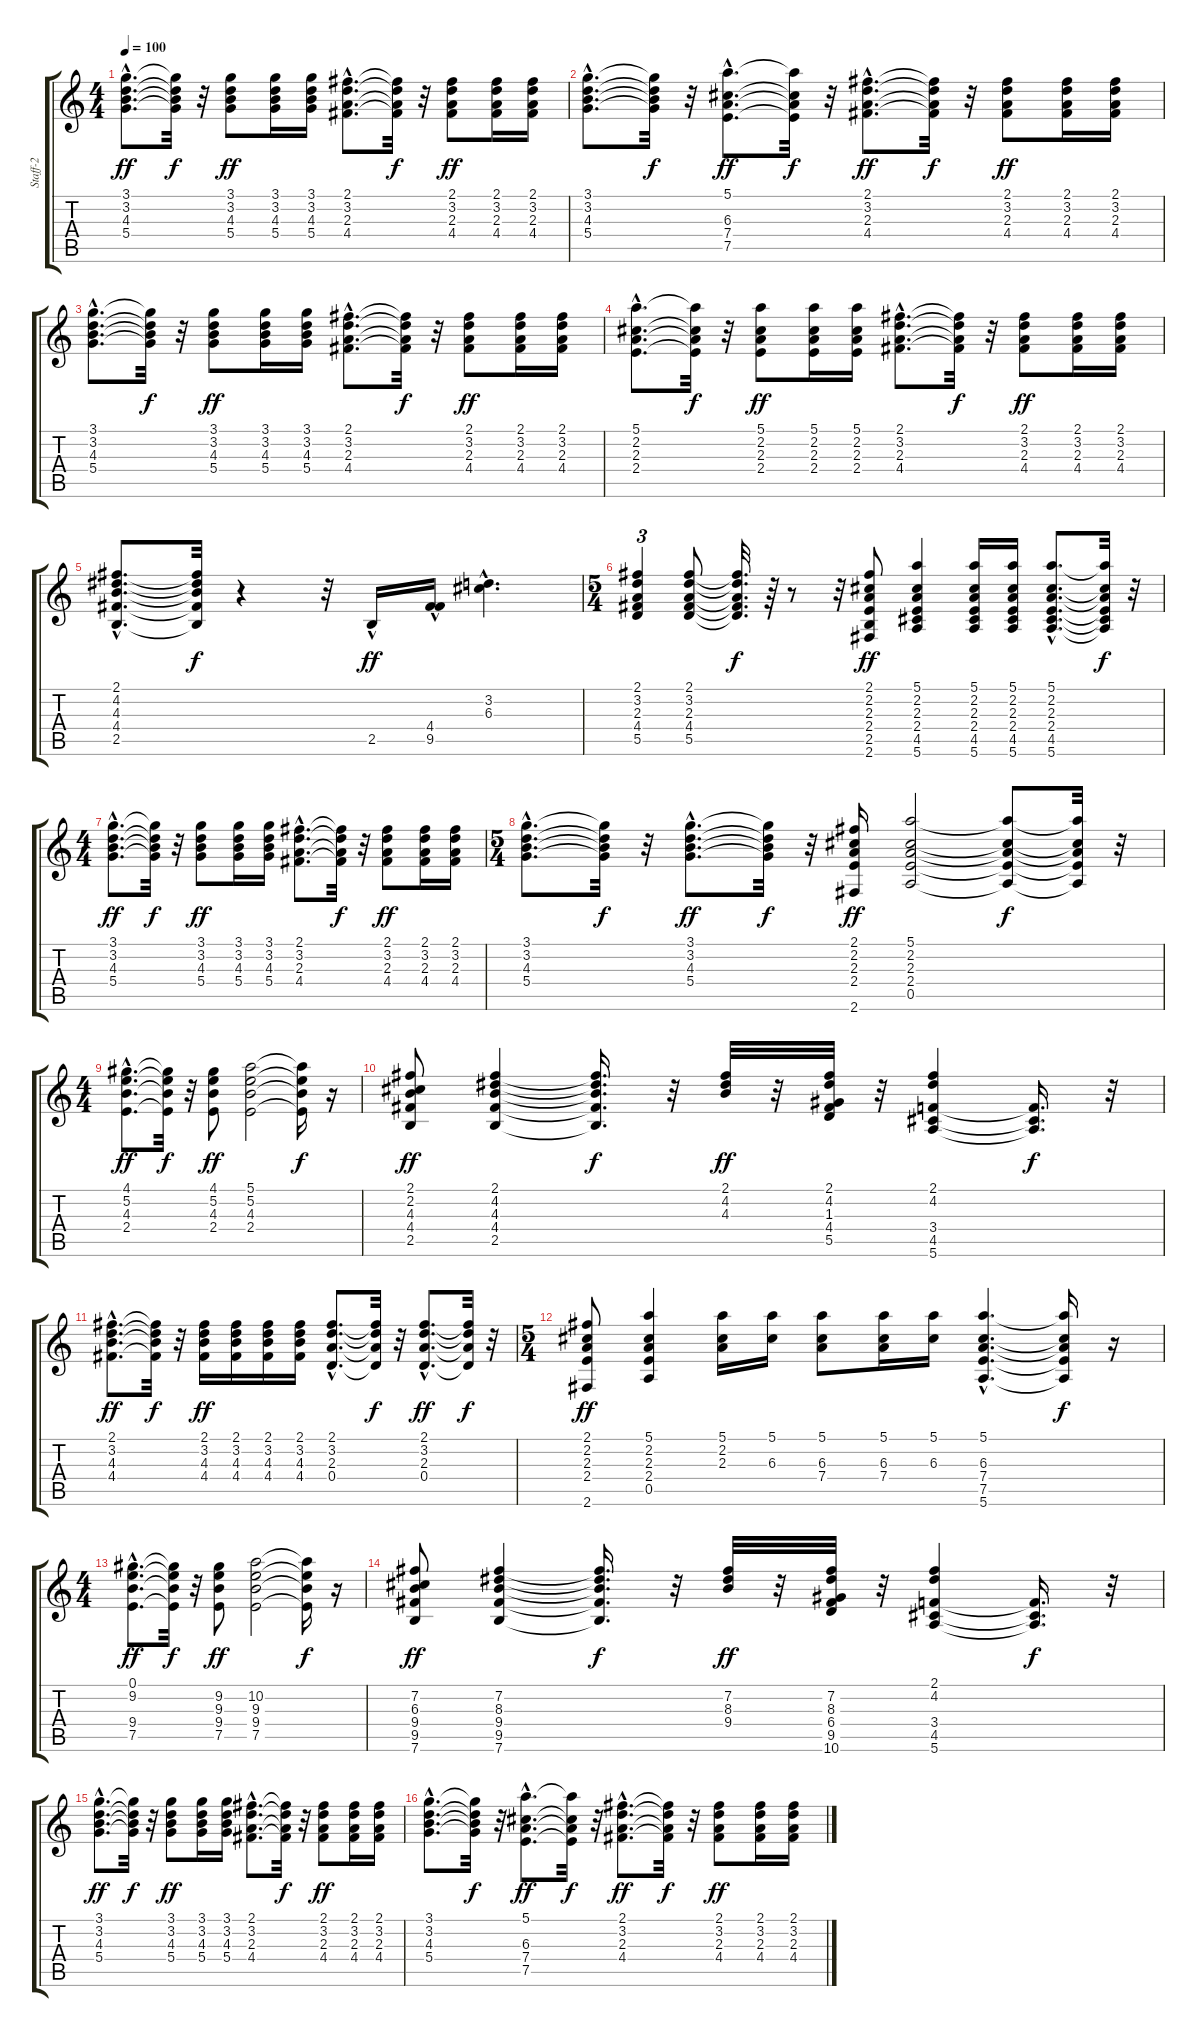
\track ("Staff-2" "Staff-2") {instrument acousticguitarsteel}
\staff {score tabs}
\tuning (E4 B3 G3 D3 A2 E2) {hide}
\ts (4 4)
\tempo 100
\clef g2
\ks c
(3.1{hac} 3.2{hac} 4.3{hac} 5.4{hac}).8{d dy ff} (3.1{t} 3.2{t} 4.3{t} 5.4{t}).32{dy f} r.32 (3.1 3.2 4.3 5.4).8{dy ff} (3.1 3.2 4.3 5.4).16 (3.1 3.2 4.3 5.4).16 (2.1{hac} 3.2{hac} 2.3{hac} 4.4{hac}).8{d} (2.1{t} 3.2{t} 2.3{t} 4.4{t}).32{dy f} r.32 (2.1 3.2 2.3 4.4).8{dy ff} (2.1 3.2 2.3 4.4).16 (2.1 3.2 2.3 4.4).16 |
(3.1{hac} 3.2{hac} 4.3{hac} 5.4{hac}).8{d} (3.1{t} 3.2{t} 4.3{t} 5.4{t}).32{dy f} r.32 (5.1{hac} 6.3{hac} 7.4{hac} 7.5{hac}).8{d dy ff} (5.1{t} 6.3{t} 7.4{t} 7.5{t}).32{dy f} r.32 (2.1{hac} 3.2{hac} 2.3{hac} 4.4{hac}).8{d dy ff} (2.1{t} 3.2{t} 2.3{t} 4.4{t}).32{dy f} r.32 (2.1 3.2 2.3 4.4).8{dy ff} (2.1 3.2 2.3 4.4).16 (2.1 3.2 2.3 4.4).16 |
(3.1{hac} 3.2{hac} 4.3{hac} 5.4{hac}).8{d} (3.1{t} 3.2{t} 4.3{t} 5.4{t}).32{dy f} r.32 (3.1 3.2 4.3 5.4).8{dy ff} (3.1 3.2 4.3 5.4).16 (3.1 3.2 4.3 5.4).16 (2.1{hac} 3.2{hac} 2.3{hac} 4.4{hac}).8{d} (2.1{t} 3.2{t} 2.3{t} 4.4{t}).32{dy f} r.32 (2.1 3.2 2.3 4.4).8{dy ff} (2.1 3.2 2.3 4.4).16 (2.1 3.2 2.3 4.4).16 |
(5.1{hac} 2.2{hac} 2.3{hac} 2.4{hac}).8{d} (5.1{t} 2.2{t} 2.3{t} 2.4{t}).32{dy f} r.32 (5.1 2.2 2.3 2.4).8{dy ff} (5.1 2.2 2.3 2.4).16 (5.1 2.2 2.3 2.4).16 (2.1{hac} 3.2{hac} 2.3{hac} 4.4{hac}).8{d} (2.1{t} 3.2{t} 2.3{t} 4.4{t}).32{dy f} r.32 (2.1 3.2 2.3 4.4).8{dy ff} (2.1 3.2 2.3 4.4).16 (2.1 3.2 2.3 4.4).16 |
(2.1{hac} 4.2{hac} 4.3{hac} 4.4{hac} 2.5{hac}).8{d} (2.1{t} 4.2{t} 4.3{t} 4.4{t} 2.5{t}).32{dy f} r.4 r.32 2.5{hac}.16{dy ff} (4.4{hac} 9.5{hac}).16 (3.2{hac} 6.3).4{d} |
\ts (5 4)
(2.1 3.2 2.3 4.4 5.5).4{tu (3 2)} (2.1 3.2 2.3 4.4 5.5).8 (2.1{t} 3.2{t} 2.3{t} 4.4{t} 5.5{t}).32{d dy f} r.64 r.8 r.32 (2.1 2.2 2.3 2.4 2.5 2.6).8{dy ff} (5.1 2.2 2.3 2.4 4.5 5.6).4 (5.1 2.2 2.3 2.4 4.5 5.6).16 (5.1 2.2 2.3 2.4 4.5 5.6).16 (5.1{hac} 2.2{hac} 2.3{hac} 2.4{hac} 4.5{hac} 5.6{hac}).8{d} (5.1{t} 2.2{t} 2.3{t} 2.4{t} 4.5{t} 5.6{t}).32{dy f} r.32 |
\ts (4 4)
(3.1{hac} 3.2{hac} 4.3{hac} 5.4{hac}).8{d dy ff} (3.1{t} 3.2{t} 4.3{t} 5.4{t}).32{dy f} r.32 (3.1 3.2 4.3 5.4).8{dy ff} (3.1 3.2 4.3 5.4).16 (3.1 3.2 4.3 5.4).16 (2.1{hac} 3.2{hac} 2.3{hac} 4.4{hac}).8{d} (2.1{t} 3.2{t} 2.3{t} 4.4{t}).32{dy f} r.32 (2.1 3.2 2.3 4.4).8{dy ff} (2.1 3.2 2.3 4.4).16 (2.1 3.2 2.3 4.4).16 |
\ts (5 4)
(3.1{hac} 3.2{hac} 4.3{hac} 5.4{hac}).8{d} (3.1{t} 3.2{t} 4.3{t} 5.4{t}).32{dy f} r.32 (3.1{hac} 3.2{hac} 4.3{hac} 5.4{hac}).8{d dy ff} (3.1{t} 3.2{t} 4.3{t} 5.4{t}).32{dy f} r.32 (2.1 2.2 2.3 2.4 2.6).16{dy ff} (5.1 2.2 2.3 2.4 0.5).2 (5.1{t} 2.2{t} 2.3{t} 2.4{t} 0.5{t}).8{dy f} (5.1{t} 2.2{t} 2.3{t} 2.4{t} 0.5{t}).32 r.32 |
\ts (4 4)
(4.1{hac} 5.2{hac} 4.3{hac} 2.4{hac}).8{d dy ff} (4.1{t} 5.2{t} 4.3{t} 2.4{t}).32{dy f} r.32 (4.1 5.2 4.3 2.4).8{dy ff} (5.1 5.2 4.3 2.4).2 (5.1{t} 5.2{t} 4.3{t} 2.4{t}).16{dy f} r.16 |
(2.1 2.2 4.3 4.4 2.5).8{dy ff} (2.1 4.2 4.3 4.4 2.5).4 (2.1{t} 4.2{t} 4.3{t} 4.4{t} 2.5{t}).16{d dy f} r.32 (2.1 4.2 4.3).32{dy ff} r.32 (2.1 4.2 1.3 4.4 5.5).32 r.32 (2.1 4.2 3.4 4.5 5.6).4 (3.4{t} 4.5{t} 5.6{t}).16{d dy f} r.32 |
(2.1{hac} 3.2{hac} 4.3{hac} 4.4{hac}).8{d dy ff} (2.1{t} 3.2{t} 4.3{t} 4.4{t}).32{dy f} r.32 (2.1 3.2 4.3 4.4).16{dy ff} (2.1 3.2 4.3 4.4).16 (2.1 3.2 4.3 4.4).16 (2.1 3.2 4.3 4.4).16 (2.1{hac} 3.2{hac} 2.3{hac} 0.4{hac}).8{d} (2.1{t} 3.2{t} 2.3{t} 0.4{t}).32{dy f} r.32 (2.1{hac} 3.2{hac} 2.3{hac} 0.4{hac}).8{d dy ff} (2.1{t} 3.2{t} 2.3{t} 0.4{t}).32{dy f} r.32 |
\ts (5 4)
(2.1 2.2 2.3 2.4 2.6).8{dy ff} (5.1 2.2 2.3 2.4 0.5).4 (5.1 2.2 2.3).16 (5.1 6.3).16 (5.1 6.3 7.4).8 (5.1 6.3 7.4).16 (5.1 6.3).16 (5.1{hac} 6.3{hac} 7.4{hac} 7.5{hac} 5.6{hac}).4{d} (5.1{t} 6.3{t} 7.4{t} 7.5{t} 5.6{t}).16{dy f} r.16 |
\ts (4 4)
(0.1{hac} 9.2{hac} 9.4{hac} 7.5{hac}).8{d dy ff} (0.1{t} 9.2{t} 9.4{t} 7.5{t}).32{dy f} r.32 (9.2 9.3 9.4 7.5).8{dy ff} (10.2 9.3 9.4 7.5).2 (10.2{t} 9.3{t} 9.4{t} 7.5{t}).16{dy f} r.16 |
(7.2 6.3 9.4 9.5 7.6).8{dy ff} (7.2 8.3 9.4 9.5 7.6).4 (7.2{t} 8.3{t} 9.4{t} 9.5{t} 7.6{t}).16{d dy f} r.32 (7.2 8.3 9.4).32{dy ff} r.32 (7.2 8.3 6.4 9.5 10.6).32 r.32 (2.1 4.2 3.4 4.5 5.6).4 (3.4{t} 4.5{t} 5.6{t}).16{d dy f} r.32 |
(3.1{hac} 3.2{hac} 4.3{hac} 5.4{hac}).8{d dy ff} (3.1{t} 3.2{t} 4.3{t} 5.4{t}).32{dy f} r.32 (3.1 3.2 4.3 5.4).8{dy ff} (3.1 3.2 4.3 5.4).16 (3.1 3.2 4.3 5.4).16 (2.1{hac} 3.2{hac} 2.3{hac} 4.4{hac}).8{d} (2.1{t} 3.2{t} 2.3{t} 4.4{t}).32{dy f} r.32 (2.1 3.2 2.3 4.4).8{dy ff} (2.1 3.2 2.3 4.4).16 (2.1 3.2 2.3 4.4).16 |
(3.1{hac} 3.2{hac} 4.3{hac} 5.4{hac}).8{d} (3.1{t} 3.2{t} 4.3{t} 5.4{t}).32{dy f} r.32 (5.1{hac} 6.3{hac} 7.4{hac} 7.5{hac}).8{d dy ff} (5.1{t} 6.3{t} 7.4{t} 7.5{t}).32{dy f} r.32 (2.1{hac} 3.2{hac} 2.3{hac} 4.4{hac}).8{d dy ff} (2.1{t} 3.2{t} 2.3{t} 4.4{t}).32{dy f} r.32 (2.1 3.2 2.3 4.4).8{dy ff} (2.1 3.2 2.3 4.4).16 (2.1 3.2 2.3 4.4).16
